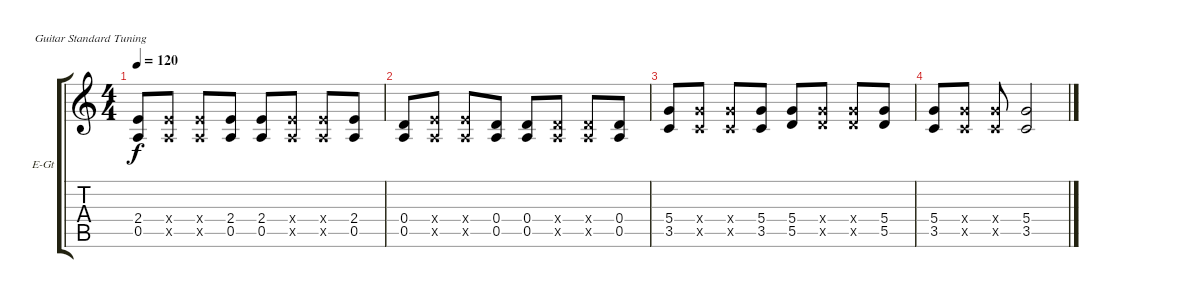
\defaultSystemsLayout 4
\bracketExtendMode groupsimilarinstruments
\firstSystemTrackNameOrientation horizontal
\otherSystemsTrackNameOrientation horizontal
\track ("Electric Guitar (Drive)" "E-Gt") {instrument overdrivenguitar}
\staff {score tabs}
\tuning (E4 B3 G3 D3 A2 E2)
\ts (4 4)
\tempo 120
\clef g2
\scale
0.271647
\ks c
(0.5 2.4).8{dy f} (0.5{x} 2.4{x}).8 (0.5{x} 2.4{x}).8 (0.5 2.4).8 (0.5 2.4).8 (0.5{x} 2.4{x}).8 (0.5{x} 2.4{x}).8 (0.5 2.4).8 |
\scale
0.271647 (0.5 0.4).8 (0.5{x} 2.4{x}).8 (0.5{x} 2.4{x}).8 (0.5 0.4).8 (0.5 0.4).8 (0.5{x} 0.4{x}).8 (0.5{x} 0.4{x}).8 (0.5 0.4).8 |
\scale
0.271647 (3.5 5.4).8 (3.5{x} 5.4{x}).8 (3.5{x} 5.4{x}).8 (3.5 5.4).8 (5.5 5.4).8 (5.5{x} 5.4{x}).8 (5.5{x} 5.4{x}).8 (5.5 5.4).8 |
\scale
0.185059 (3.5 5.4).8 (3.5{x} 5.4{x}).8 (3.5{x} 5.4{x}).8 (3.5 5.4).2
